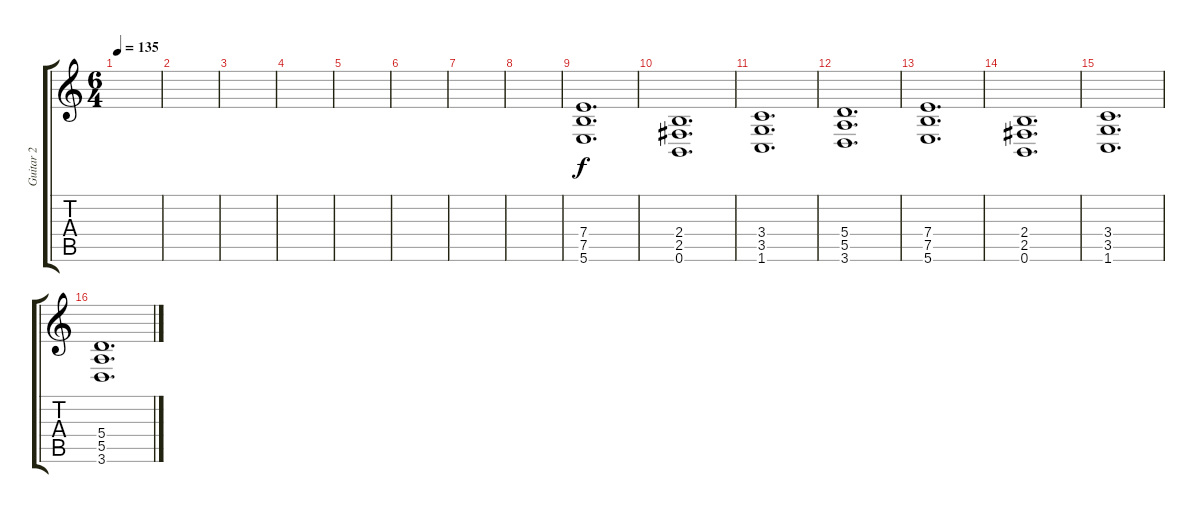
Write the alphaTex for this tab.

\track ("Guitar 2" "Guitar 2") {instrument overdrivenguitar}
\staff {score tabs}
\tuning (B3 Gb3 D3 A2 E2 B1) {hide}
\ts (6 4)
\tempo 135
\clef g2
\ks c
|
|
|
|
|
|
|
|
(7.4 7.5 5.6).1{d} |
(2.4 2.5 0.6).1{d} |
(3.4 3.5 1.6).1{d} |
(5.4 5.5 3.6).1{d} |
(7.4 7.5 5.6).1{d} |
(2.4 2.5 0.6).1{d} |
(3.4 3.5 1.6).1{d} |
(5.4 5.5 3.6).1{d}
